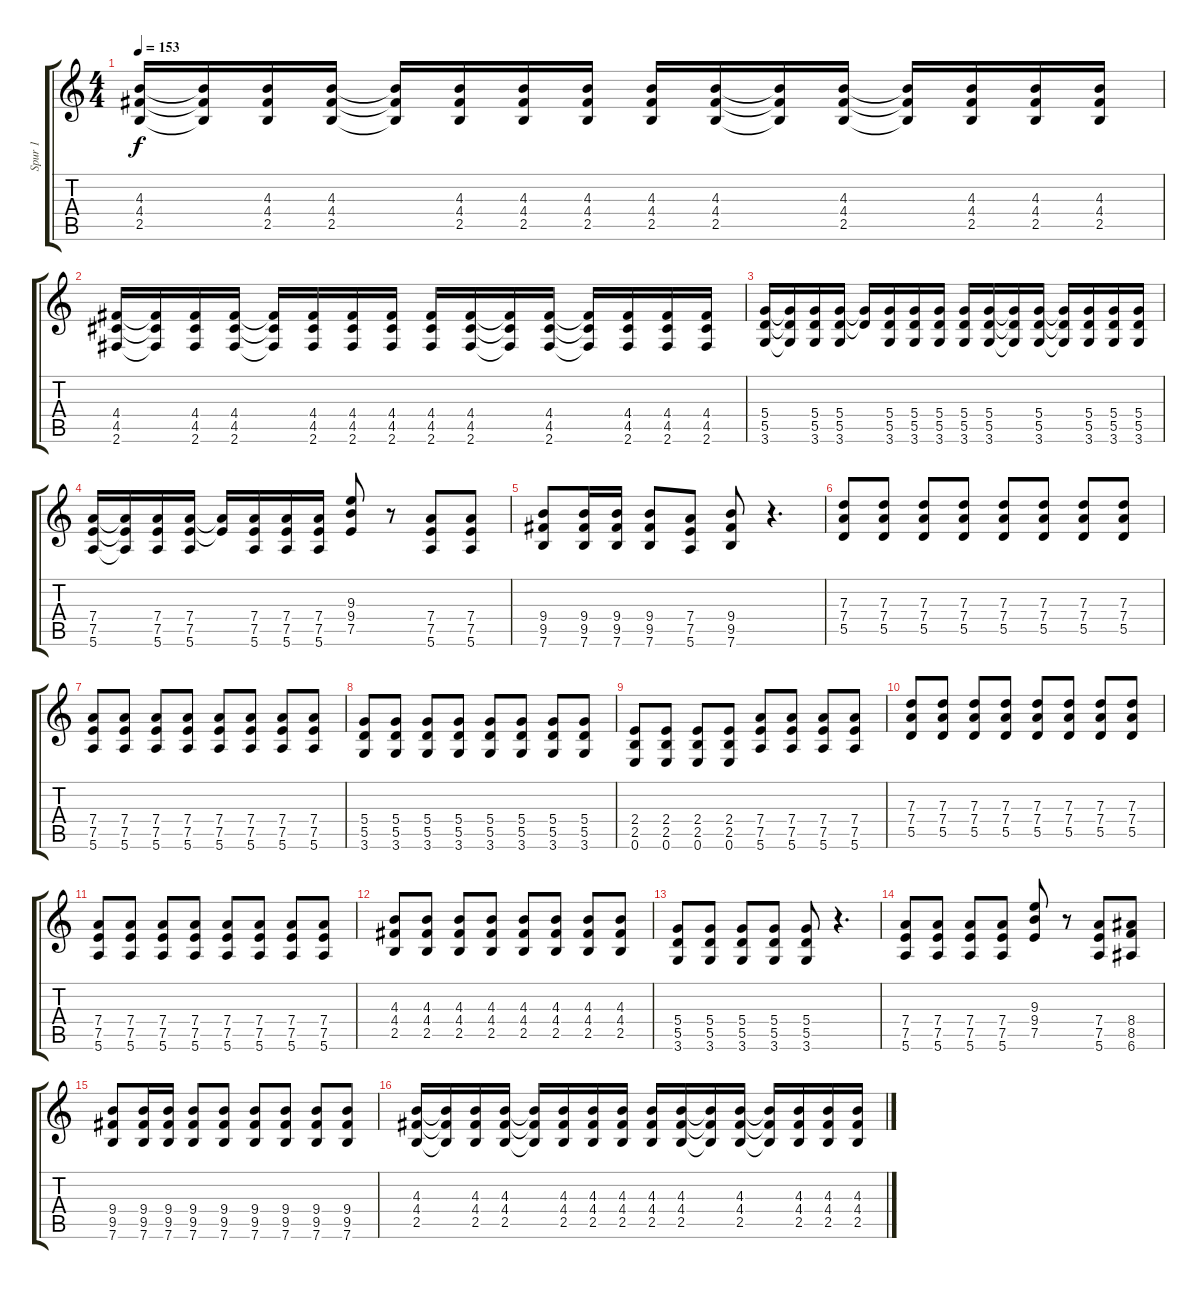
\track ("Spur 1" "Spur 1") {instrument overdrivenguitar}
\staff {score tabs}
\tuning (E4 B3 G3 D3 A2 E2) {hide}
\ts (4 4)
\tempo 153
\clef g2
\ks c
(4.3 4.4 2.5).16{dy f} (4.3{t} 4.4{t} 2.5{t}).16 (4.3 4.4 2.5).16 (4.3 4.4 2.5).16 (4.3{t} 4.4{t} 2.5{t}).16 (4.3 4.4 2.5).16 (4.3 4.4 2.5).16 (4.3 4.4 2.5).16 (4.3 4.4 2.5).16 (4.3 4.4 2.5).16 (4.3{t} 4.4{t} 2.5{t}).16 (4.3 4.4 2.5).16 (4.3{t} 4.4{t} 2.5{t}).16 (4.3 4.4 2.5).16 (4.3 4.4 2.5).16 (4.3 4.4 2.5).16 |
(4.4 4.5 2.6).16 (4.4{t} 4.5{t} 2.6{t}).16 (4.4 4.5 2.6).16 (4.4 4.5 2.6).16 (4.4{t} 4.5{t} 2.6{t}).16 (4.4 4.5 2.6).16 (4.4 4.5 2.6).16 (4.4 4.5 2.6).16 (4.4 4.5 2.6).16 (4.4 4.5 2.6).16 (4.4{t} 4.5{t} 2.6{t}).16 (4.4 4.5 2.6).16 (4.4{t} 4.5{t} 2.6{t}).16 (4.4 4.5 2.6).16 (4.4 4.5 2.6).16 (4.4 4.5 2.6).16 |
(5.4 5.5 3.6).16 (5.4{t} 5.5{t} 3.6{t}).16 (5.4 5.5 3.6).16 (5.4 5.5 3.6).16 (5.4{t} 5.5{t}).16 (5.4 5.5 3.6).16 (5.4 5.5 3.6).16 (5.4 5.5 3.6).16 (5.4 5.5 3.6).16 (5.4 5.5 3.6).16 (5.4{t} 5.5{t} 3.6{t}).16 (5.4 5.5 3.6).16 (5.4{t} 5.5{t} 3.6{t}).16 (5.4 5.5 3.6).16 (5.4 5.5 3.6).16 (5.4 5.5 3.6).16 |
(7.4 7.5 5.6).16 (7.4{t} 7.5{t} 5.6{t}).16 (7.4 7.5 5.6).16 (7.4 7.5 5.6).16 (7.4{t} 7.5{t}).16 (7.4 7.5 5.6).16 (7.4 7.5 5.6).16 (7.4 7.5 5.6).16 (9.3 9.4 7.5).8 r.8 (7.4 7.5 5.6).8 (7.4 7.5 5.6).8 |
(9.4 9.5 7.6).8 (9.4 9.5 7.6).16 (9.4 9.5 7.6).16 (9.4 9.5 7.6).8 (7.4 7.5 5.6).8 (9.4 9.5 7.6).8 r.4{d} |
(7.3 7.4 5.5).8 (7.3 7.4 5.5).8 (7.3 7.4 5.5).8 (7.3 7.4 5.5).8 (7.3 7.4 5.5).8 (7.3 7.4 5.5).8 (7.3 7.4 5.5).8 (7.3 7.4 5.5).8 |
(7.4 7.5 5.6).8 (7.4 7.5 5.6).8 (7.4 7.5 5.6).8 (7.4 7.5 5.6).8 (7.4 7.5 5.6).8 (7.4 7.5 5.6).8 (7.4 7.5 5.6).8 (7.4 7.5 5.6).8 |
(5.4 5.5 3.6).8 (5.4 5.5 3.6).8 (5.4 5.5 3.6).8 (5.4 5.5 3.6).8 (5.4 5.5 3.6).8 (5.4 5.5 3.6).8 (5.4 5.5 3.6).8 (5.4 5.5 3.6).8 |
(2.4 2.5 0.6).8 (2.4 2.5 0.6).8 (2.4 2.5 0.6).8 (2.4 2.5 0.6).8 (7.4 7.5 5.6).8 (7.4 7.5 5.6).8 (7.4 7.5 5.6).8 (7.4 7.5 5.6).8 |
(7.3 7.4 5.5).8 (7.3 7.4 5.5).8 (7.3 7.4 5.5).8 (7.3 7.4 5.5).8 (7.3 7.4 5.5).8 (7.3 7.4 5.5).8 (7.3 7.4 5.5).8 (7.3 7.4 5.5).8 |
(7.4 7.5 5.6).8 (7.4 7.5 5.6).8 (7.4 7.5 5.6).8 (7.4 7.5 5.6).8 (7.4 7.5 5.6).8 (7.4 7.5 5.6).8 (7.4 7.5 5.6).8 (7.4 7.5 5.6).8 |
(4.3 4.4 2.5).8 (4.3 4.4 2.5).8 (4.3 4.4 2.5).8 (4.3 4.4 2.5).8 (4.3 4.4 2.5).8 (4.3 4.4 2.5).8 (4.3 4.4 2.5).8 (4.3 4.4 2.5).8 |
(5.4 5.5 3.6).8 (5.4 5.5 3.6).8 (5.4 5.5 3.6).8 (5.4 5.5 3.6).8 (5.4 5.5 3.6).8 r.4{d} |
(7.4 7.5 5.6).8 (7.4 7.5 5.6).8 (7.4 7.5 5.6).8 (7.4 7.5 5.6).8 (9.3 9.4 7.5).8 r.8 (7.4 7.5 5.6).8 (8.4 8.5 6.6).8 |
(9.4 9.5 7.6).8 (9.4 9.5 7.6).16 (9.4 9.5 7.6).16 (9.4 9.5 7.6).8 (9.4 9.5 7.6).8 (9.4 9.5 7.6).8 (9.4 9.5 7.6).8 (9.4 9.5 7.6).8 (9.4 9.5 7.6).8 |
(4.3 4.4 2.5).16 (4.3{t} 4.4{t} 2.5{t}).16 (4.3 4.4 2.5).16 (4.3 4.4 2.5).16 (4.3{t} 4.4{t} 2.5{t}).16 (4.3 4.4 2.5).16 (4.3 4.4 2.5).16 (4.3 4.4 2.5).16 (4.3 4.4 2.5).16 (4.3 4.4 2.5).16 (4.3{t} 4.4{t} 2.5{t}).16 (4.3 4.4 2.5).16 (4.3{t} 4.4{t} 2.5{t}).16 (4.3 4.4 2.5).16 (4.3 4.4 2.5).16 (4.3 4.4 2.5).16
